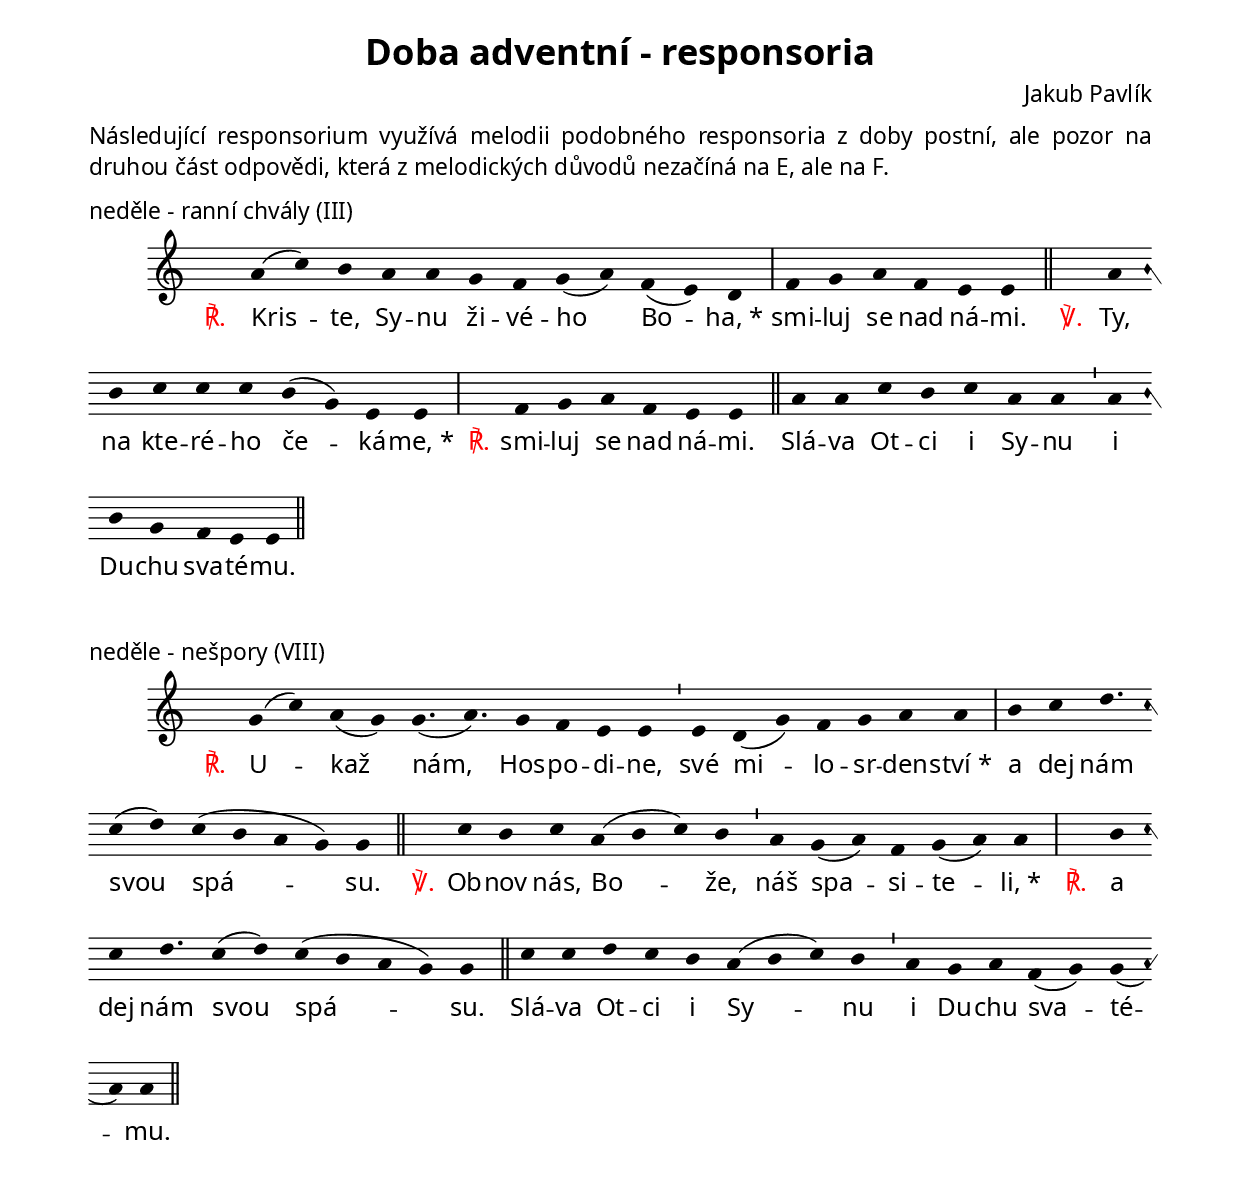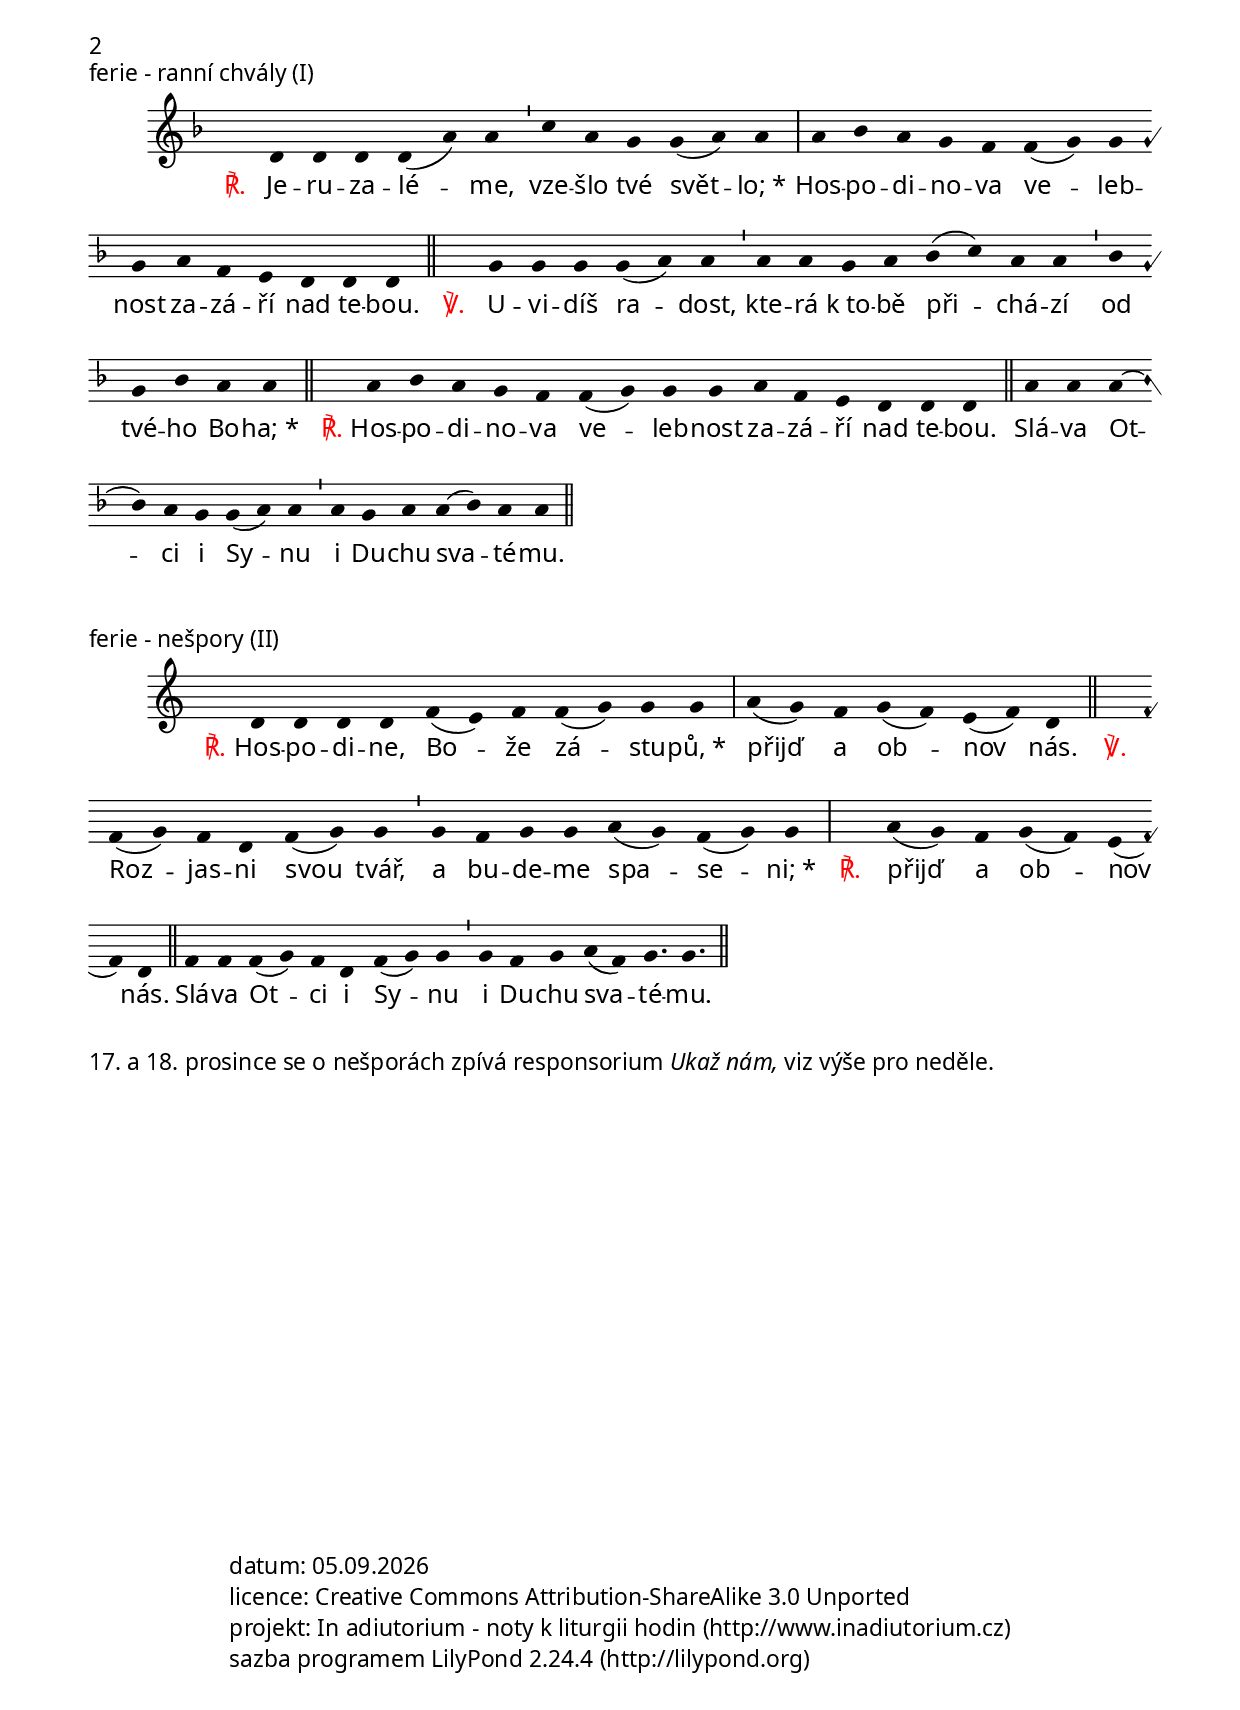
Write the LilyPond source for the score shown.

\version "2.14.2"

\header {
  title = "Doba adventní - responsoria"
  composer = "Jakub Pavlík"
}

\paper {
  % neroztahovat noty na celou stranku, ale nechat misto dole:
  ragged-bottom = ##t
}

\include "spolecne.ly"
\include "dilyresponsorii.ly"

\markup\justify {
  Následující responsorium využívá melodii podobného responsoria
  z doby postní, ale pozor na druhou část odpovědi,
  která z melodických důvodů nezačíná na E, ale na F.
}

% Podstatna cast melodie (krome verse) je zkopirovana
% z responsoria pro dobu postni.
\score {
  \relative c'' {
    \choralniRezim

    \neviditelna a
    a4( c) b a a g f g( a) f( e) d \barMax
    f4 g a f e e \barFinalis

    \neviditelna a
    a4 b c c c b( g) e e \barMax
    \neviditelna e
    f4 g a f e e \barFinalis

    a4 a c b c a a \barMin
    a4 b g f e e \barFinalis
  }
  \addlyrics {
    \Response Kris -- te, Sy -- nu ži -- vé -- ho Bo -- ha,_*
    smi -- luj se nad ná -- mi.

    \Verse Ty, na kte -- ré -- ho če -- ká -- me,_*
    \Response smi -- luj se nad ná -- mi.
    \textRespDoxologie
  }
  \header {
    quid = "resp."
    modus = "III"
    titulus = "neděle - ranní chvály"
    piece = \markup\sestavTitulekRespII
    id = "ne-rch"
  }
}

\score {
  \relative c'' {
    \choralniRezim

    % R
    \neviditelna g
    g4( c) a( g) g4.( a) g4 f e e \barMin
    e d( g) f g a a \barMax
    b4 c d4. c4( d) c( b a g) g \barFinalis
    % V
    \neviditelna b
    c4 b c a(b c) b \barMin
    a g( a) f g( a) a \barMax
    % R
    \neviditelna b
    b4 c d4. c4( d) c( b a g) g \barFinalis
    % Slava
    c4 c d c b a( b c) b \barMin
    a g a f( g) g( a) a \barFinalis
  }
  \addlyrics {
    \Response U -- kaž nám, Hos -- po -- di -- ne, své mi -- lo -- sr -- den -- ství_*
    a dej nám svou spá -- su.
    \Verse Ob -- nov nás, Bo -- že, náš spa -- si -- te -- li,_*
    \Response a dej nám svou spá -- su.
    \textRespDoxologie
  }
  \header {
    quid = "resp."
    modus = "VIII"
    titulus = "neděle - nešpory"
    piece = \markup\sestavTitulekRespII
    id = "ne-ne"
  }
}

\pageBreak

\score {
  \relative c' {
    \choralniRezim
    \key f \major

    % R
    \neviditelna d
    d4 d d d( a') a \barMin c a g g( a) a \barMax
    a bes a g f f( g) g g a f e d d d \barFinalis
    % V
    \neviditelna g
    g4 g g g( a) a \barMin a a g a bes( c) a a \barMin
    bes4 g bes a a \barFinalis
    % R
    \neviditelna a
    a bes a g f f( g) g g a f e d d d \barFinalis
    % Slava
    a'4 a a( bes) a g g( a) a \barMin a g a a( bes) a a \barFinalis
  }
  \addlyrics {
    \Response Je -- ru -- za -- lé -- me, vze -- šlo tvé svět -- lo;_*
    Hos -- po -- di -- no -- va ve -- leb -- nost za -- zá -- ří nad te -- bou.
    \Verse U -- vi -- díš ra -- dost, kte -- rá k_to -- bě při -- chá -- zí od tvé -- ho Bo -- ha;_*
    \Response Hos -- po -- di -- no -- va ve -- leb -- nost za -- zá -- ří nad te -- bou.
    \textRespDoxologie
  }
  \header {
    quid = "resp."
    modus = "I"
    titulus = "ferie - ranní chvály"
    piece = \markup\sestavTitulekRespII
    id = "fe-rch"
  }
}

\score {
  \relative c' {
    \choralniRezim

    % R
    \neviditelna d
    d4 d d d f( e) f f( g) g g \barMax
    a( g) f g( f) e( f) d \barFinalis
    % V
    \neviditelna f
    f4( g) f d f( g) g \barMin g f g g a( g) f( g) g \barMax
    % R
    \neviditelna g
    a( g) f g( f) e( f) d \barFinalis
    % Slava
    f4 f f( g) f d f( g) g \barMin g f g a( f) g4. g \barFinalis
  }
  \addlyrics {
    \Response Hos -- po -- di -- ne, Bo -- že zá -- stu -- pů,_*
    přijď a ob -- nov nás.
    \Verse Roz -- jas -- ni svou tvář, a bu -- de -- me spa -- se -- ni;_*
    \Response přijď a ob -- nov nás.
    \textRespDoxologie
  }
  \header {
    quid = "resp."
    modus = "II"
    titulus = "ferie - nešpory"
    piece = \markup\sestavTitulekRespII
    placet = "melisma na _zástupů_ trochu drhne"
    id = "fe-ne"
  }
}

\markup{
  17. a 18. prosince se o nešporách zpívá responsorium \italic{Ukaž nám,} viz výše pro neděle.
}
